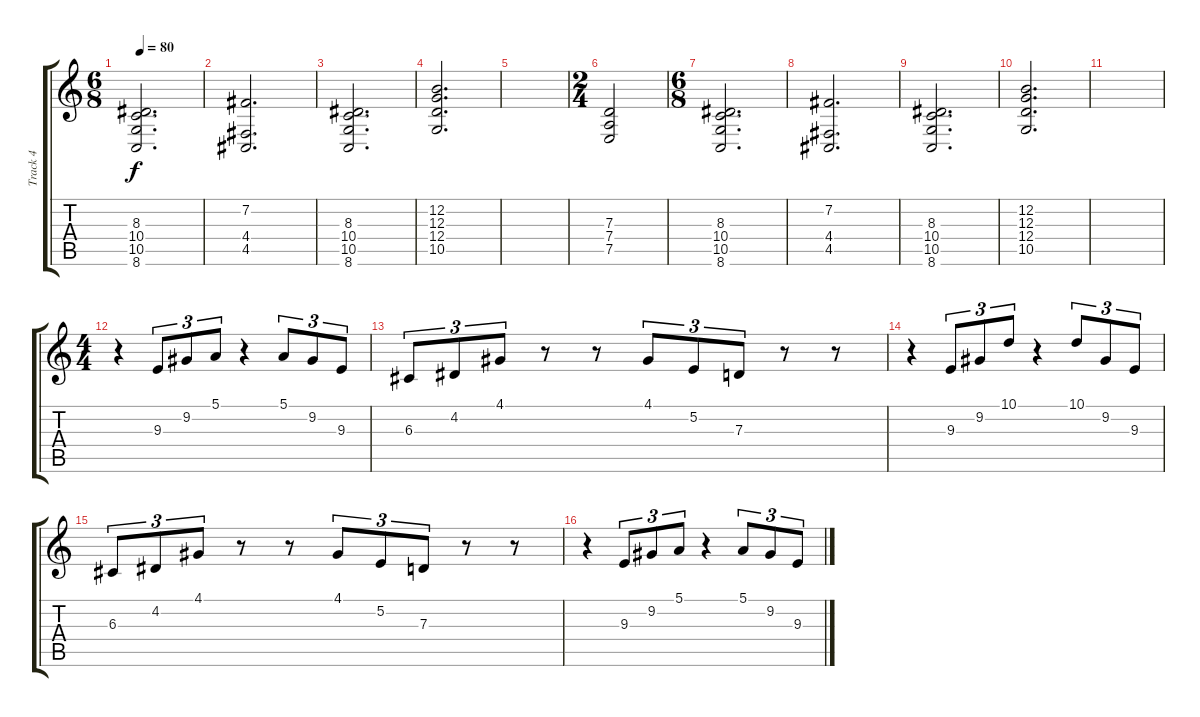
\track ("Track 4" "Track 4") {instrument drawbarorgan}
\staff {score tabs}
\tuning (E4 B3 G3 D3 A2 E2) {hide}
\ts (6 8)
\tempo 80
\clef g2
\ks c
(8.3 10.4 10.5 8.6).2{d dy f} |
(7.2 4.4 4.5).2{d} |
(8.3 10.4 10.5 8.6).2{d} |
(12.2 12.3 12.4 10.5).2{d} |
|
\ts (2 4)
(7.3 7.4 7.5).2 |
\ts (6 8)
(8.3 10.4 10.5 8.6).2{d} |
(7.2 4.4 4.5).2{d} |
(8.3 10.4 10.5 8.6).2{d} |
(12.2 12.3 12.4 10.5).2{d} |
|
\ts (4 4)
r.4 9.3.8{tu (3 2)} 9.2.8{tu (3 2)} 5.1.8{tu (3 2)} r.4 5.1.8{tu (3 2)} 9.2.8{tu (3 2)} 9.3.8{tu (3 2)} |
6.3.8{tu (3 2)} 4.2.8{tu (3 2)} 4.1.8{tu (3 2)} r.8 r.8 4.1.8{tu (3 2)} 5.2.8{tu (3 2)} 7.3.8{tu (3 2)} r.8 r.8 |
r.4 9.3.8{tu (3 2)} 9.2.8{tu (3 2)} 10.1.8{tu (3 2)} r.4 10.1.8{tu (3 2)} 9.2.8{tu (3 2)} 9.3.8{tu (3 2)} |
6.3.8{tu (3 2)} 4.2.8{tu (3 2)} 4.1.8{tu (3 2)} r.8 r.8 4.1.8{tu (3 2)} 5.2.8{tu (3 2)} 7.3.8{tu (3 2)} r.8 r.8 |
r.4 9.3.8{tu (3 2)} 9.2.8{tu (3 2)} 5.1.8{tu (3 2)} r.4 5.1.8{tu (3 2)} 9.2.8{tu (3 2)} 9.3.8{tu (3 2)}
